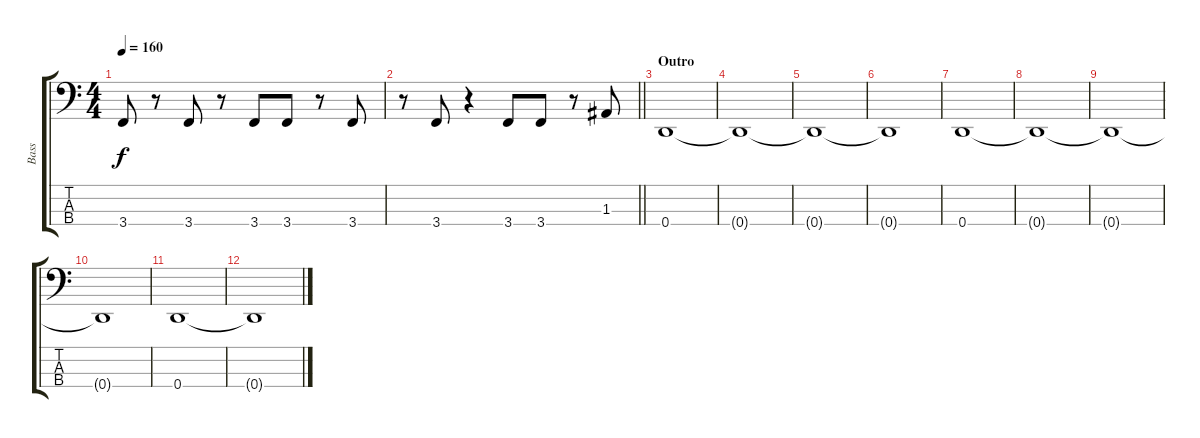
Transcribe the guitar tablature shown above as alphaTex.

\track ("Bass" "Bass") {instrument electricbasspick}
\staff {score tabs}
\tuning (G2 D2 A1 D1) {hide}
\ts (4 4)
\tempo 160
\clef f4
\ks c
3.4.8{dy f} r.8 3.4.8 r.8 3.4.8 3.4.8 r.8 3.4.8 |
\barLineRight lightlight
r.8 3.4.8 r.4 3.4.8 3.4.8 r.8 1.3.8 |
\section ("" "Outro")
0.4.1 |
0.4{t}.1 |
0.4{t}.1 |
0.4{t}.1 |
0.4.1 |
0.4{t}.1 |
0.4{t}.1 |
0.4{t}.1 |
0.4.1 |
0.4{t}.1
